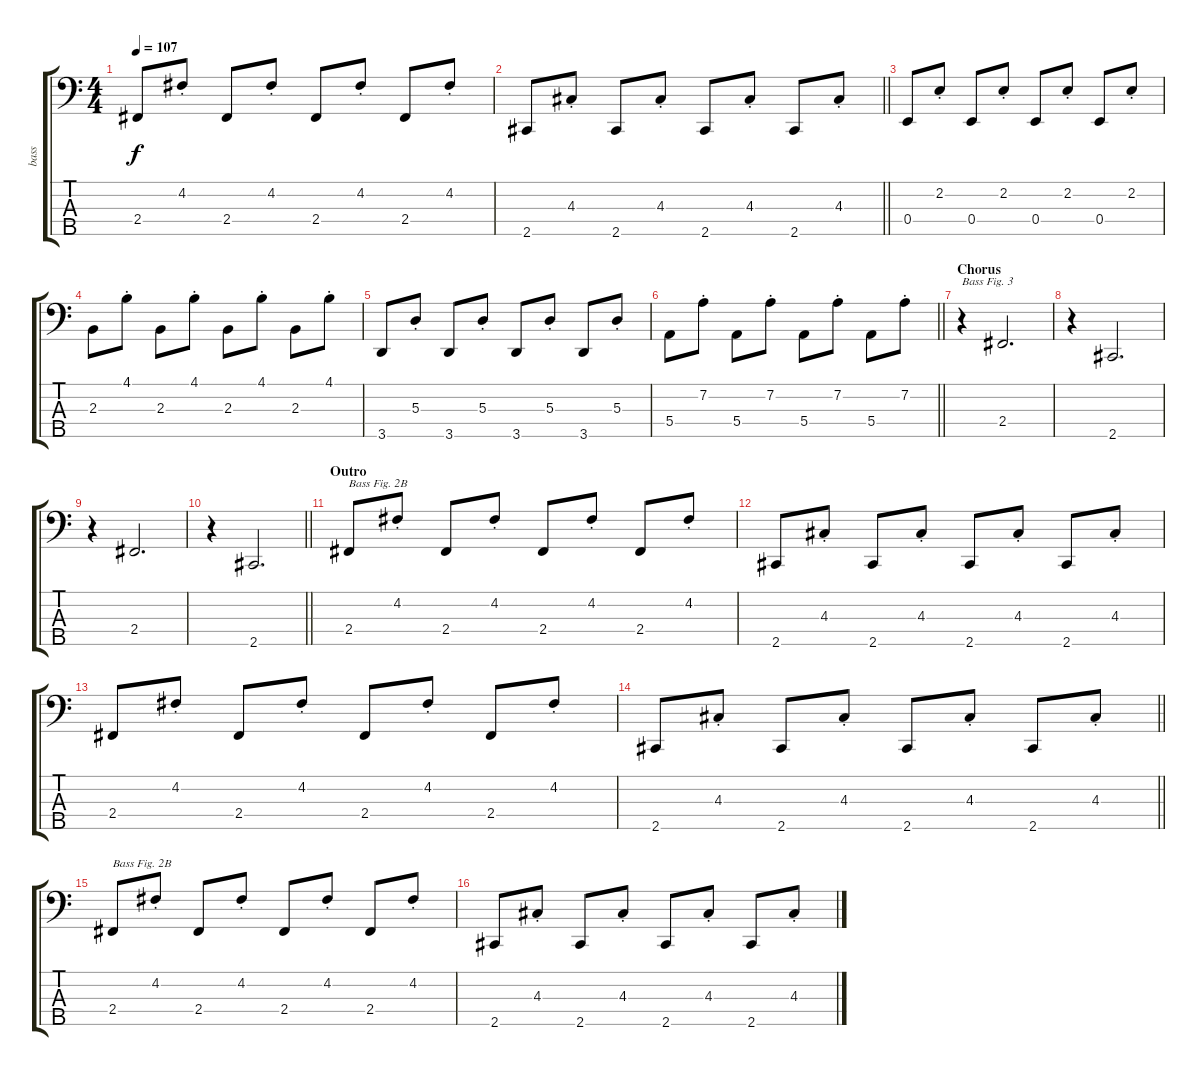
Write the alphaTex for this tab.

\track ("bass" "bass") {instrument synthbass2}
\staff {score tabs}
\tuning (G2 D2 A1 E1 B0) {hide}
\ts (4 4)
\tempo 107
\clef f4
\ks c
2.4.8{dy f} 4.2{st}.8 2.4.8 4.2{st}.8 2.4.8 4.2{st}.8 2.4.8 4.2{st}.8 |
\barLineRight lightlight
2.5.8 4.3{st}.8 2.5.8 4.3{st}.8 2.5.8 4.3{st}.8 2.5.8 4.3{st}.8 |
0.4.8 2.2{st}.8 0.4.8 2.2{st}.8 0.4.8 2.2{st}.8 0.4.8 2.2{st}.8 |
2.3.8 4.1{st}.8 2.3.8 4.1{st}.8 2.3.8 4.1{st}.8 2.3.8 4.1{st}.8 |
3.5.8 5.3{st}.8 3.5.8 5.3{st}.8 3.5.8 5.3{st}.8 3.5.8 5.3{st}.8 |
\barLineRight lightlight
5.4.8 7.2{st}.8 5.4.8 7.2{st}.8 5.4.8 7.2{st}.8 5.4.8 7.2{st}.8 |
\section ("" "Chorus")
r.4{txt "Bass Fig. 3"} 2.4.2{d} |
r.4 2.5.2{d} |
r.4 2.4.2{d} |
\barLineRight lightlight
r.4 2.5.2{d} |
\section ("" "Outro")
2.4.8{txt "Bass Fig. 2B"} 4.2{st}.8 2.4.8 4.2{st}.8 2.4.8 4.2{st}.8 2.4.8 4.2{st}.8 |
2.5.8 4.3{st}.8 2.5.8 4.3{st}.8 2.5.8 4.3{st}.8 2.5.8 4.3{st}.8 |
2.4.8 4.2{st}.8 2.4.8 4.2{st}.8 2.4.8 4.2{st}.8 2.4.8 4.2{st}.8 |
\barLineRight lightlight
2.5.8 4.3{st}.8 2.5.8 4.3{st}.8 2.5.8 4.3{st}.8 2.5.8 4.3{st}.8 |
2.4.8{txt "Bass Fig. 2B"} 4.2{st}.8 2.4.8 4.2{st}.8 2.4.8 4.2{st}.8 2.4.8 4.2{st}.8 |
2.5.8 4.3{st}.8 2.5.8 4.3{st}.8 2.5.8 4.3{st}.8 2.5.8 4.3{st}.8
